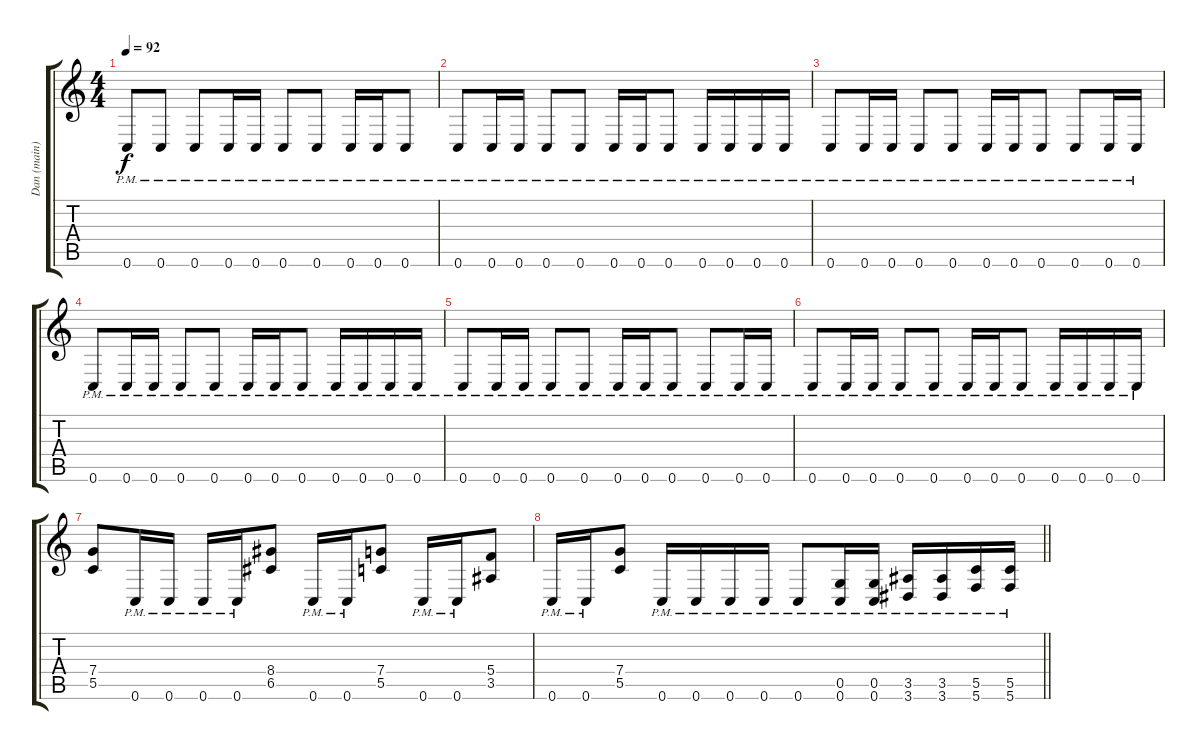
\track ("Dan (main)" "Dan (main)") {instrument distortionguitar}
\staff {score tabs}
\tuning (D4 A3 F3 C3 G2 C2) {hide}
\ts (4 4)
\tempo 92
\clef g2
\ks c
0.6{pm}.8{dy f} 0.6{pm}.8 0.6{pm}.8 0.6{pm}.16 0.6{pm}.16 0.6{pm}.8 0.6{pm}.8 0.6{pm}.16 0.6{pm}.16 0.6{pm}.8 |
0.6{pm}.8 0.6{pm}.16 0.6{pm}.16 0.6{pm}.8 0.6{pm}.8 0.6{pm}.16 0.6{pm}.16 0.6{pm}.8 0.6{pm}.16 0.6{pm}.16 0.6{pm}.16 0.6{pm}.16 |
0.6{pm}.8 0.6{pm}.16 0.6{pm}.16 0.6{pm}.8 0.6{pm}.8 0.6{pm}.16 0.6{pm}.16 0.6{pm}.8 0.6{pm}.8 0.6{pm}.16 0.6{pm}.16 |
0.6{pm}.8 0.6{pm}.16 0.6{pm}.16 0.6{pm}.8 0.6{pm}.8 0.6{pm}.16 0.6{pm}.16 0.6{pm}.8 0.6{pm}.16 0.6{pm}.16 0.6{pm}.16 0.6{pm}.16 |
0.6{pm}.8 0.6{pm}.16 0.6{pm}.16 0.6{pm}.8 0.6{pm}.8 0.6{pm}.16 0.6{pm}.16 0.6{pm}.8 0.6{pm}.8 0.6{pm}.16 0.6{pm}.16 |
0.6{pm}.8 0.6{pm}.16 0.6{pm}.16 0.6{pm}.8 0.6{pm}.8 0.6{pm}.16 0.6{pm}.16 0.6{pm}.8 0.6{pm}.16 0.6{pm}.16 0.6{pm}.16 0.6{pm}.16 |
(7.4 5.5).8 0.6{pm}.16 0.6{pm}.16 0.6{pm}.16 0.6{pm}.16 (8.4 6.5).8 0.6{pm}.16 0.6{pm}.16 (7.4 5.5).8 0.6{pm}.16 0.6{pm}.16 (5.4 3.5).8 |
\barLineRight lightlight
0.6{pm}.16 0.6{pm}.16 (7.4 5.5).8 0.6{pm}.16 0.6{pm}.16 0.6{pm}.16 0.6{pm}.16 0.6{pm}.8 (0.5{pm} 0.6{pm}).16 (0.5{pm} 0.6{pm}).16 (3.5{pm} 3.6{pm}).16 (3.5{pm} 3.6{pm}).16 (5.5{pm} 5.6{pm}).16 (5.5{pm} 5.6{pm}).16
